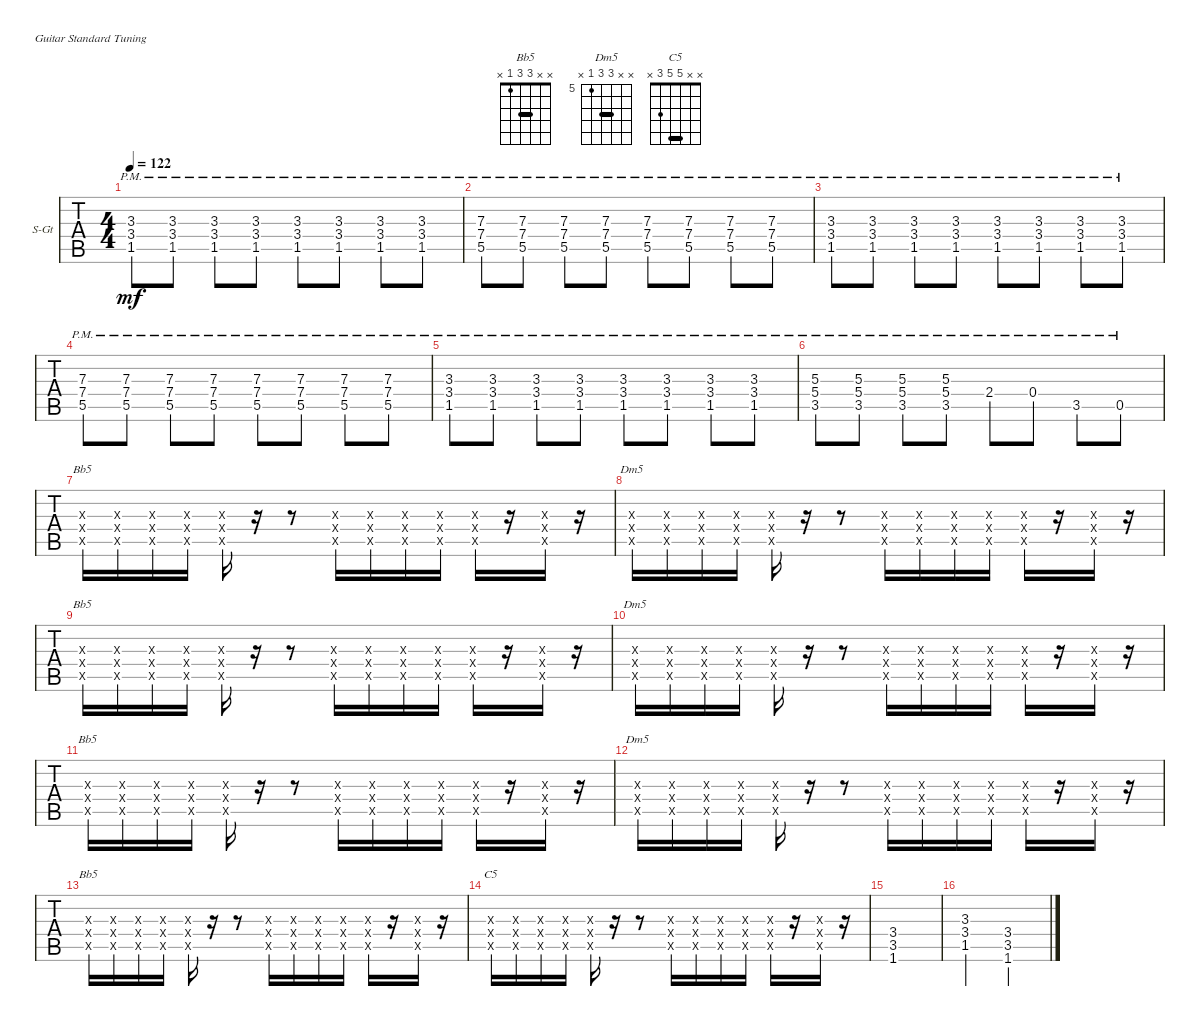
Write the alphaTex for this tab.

\defaultSystemsLayout 4
\bracketExtendMode groupsimilarinstruments
\firstSystemTrackNameOrientation horizontal
\otherSystemsTrackNameOrientation horizontal
\track ("Guitar" "S-Gt") {instrument acousticguitarsteel}
\staff {tabs}
\tuning (E4 B3 G3 D3 A2 E2)
\chord ("Bb5" x x 3 3 1 x) {barre 3}
\chord ("Dm5" x x 7 7 5 x) {firstfret 5 barre 7}
\chord ("C5" x x 5 5 3 x) {barre 5}
\ts (4 4)
\tempo 122
\clef g2
\ks c
(3.4{pm} 1.5{pm} 3.3{pm}).8{dy mf} (3.4{pm} 1.5{pm} 3.3{pm}).8 (3.4{pm} 1.5{pm} 3.3{pm}).8 (3.4{pm} 1.5{pm} 3.3{pm}).8 (3.4{pm} 1.5{pm} 3.3{pm}).8 (3.4{pm} 1.5{pm} 3.3{pm}).8 (3.4{pm} 1.5{pm} 3.3{pm}).8 (3.4{pm} 1.5{pm} 3.3{pm}).8 |
(7.4{pm} 5.5{pm} 7.3{pm}).8 (7.4{pm} 5.5{pm} 7.3{pm}).8 (7.4{pm} 5.5{pm} 7.3{pm}).8 (7.4{pm} 5.5{pm} 7.3{pm}).8 (7.4{pm} 5.5{pm} 7.3{pm}).8 (7.4{pm} 5.5{pm} 7.3{pm}).8 (7.4{pm} 5.5{pm} 7.3{pm}).8 (7.4{pm} 5.5{pm} 7.3{pm}).8 |
(3.4{pm} 1.5{pm} 3.3{pm}).8 (3.4{pm} 1.5{pm} 3.3{pm}).8 (3.4{pm} 1.5{pm} 3.3{pm}).8 (3.4{pm} 1.5{pm} 3.3{pm}).8 (3.4{pm} 1.5{pm} 3.3{pm}).8 (3.4{pm} 1.5{pm} 3.3{pm}).8 (3.4{pm} 1.5{pm} 3.3{pm}).8 (3.4{pm} 1.5{pm} 3.3{pm}).8 |
(7.4{pm} 5.5{pm} 7.3{pm}).8 (7.4{pm} 5.5{pm} 7.3{pm}).8 (7.4{pm} 5.5{pm} 7.3{pm}).8 (7.4{pm} 5.5{pm} 7.3{pm}).8 (7.4{pm} 5.5{pm} 7.3{pm}).8 (7.4{pm} 5.5{pm} 7.3{pm}).8 (7.4{pm} 5.5{pm} 7.3{pm}).8 (7.4{pm} 5.5{pm} 7.3{pm}).8 |
(3.4{pm} 1.5{pm} 3.3{pm}).8 (3.4{pm} 1.5{pm} 3.3{pm}).8 (3.4{pm} 1.5{pm} 3.3{pm}).8 (3.4{pm} 1.5{pm} 3.3{pm}).8 (3.4{pm} 1.5{pm} 3.3{pm}).8 (3.4{pm} 1.5{pm} 3.3{pm}).8 (3.4{pm} 1.5{pm} 3.3{pm}).8 (3.4{pm} 1.5{pm} 3.3{pm}).8 |
(3.5{pm} 5.4{pm} 5.3{pm}).8 (3.5{pm} 5.4{pm} 5.3{pm}).8 (3.5{pm} 5.4{pm} 5.3{pm}).8 (3.5{pm} 5.4{pm} 5.3{pm}).8 2.4{pm}.8 0.4{pm}.8 3.5{pm}.8 0.5{pm}.8 |
(3.4{x} 1.5{x} 3.3{x}).16{ch "Bb5"} (3.4{x} 1.5{x} 3.3{x}).16 (3.4{x} 1.5{x} 3.3{x}).16 (3.4{x} 1.5{x} 3.3{x}).16 (3.4{x} 1.5{x} 3.3{x}).16 r.16 r.8 (3.4{x} 1.5{x} 3.3{x}).16 (3.4{x} 1.5{x} 3.3{x}).16 (3.4{x} 1.5{x} 3.3{x}).16 (3.4{x} 1.5{x} 3.3{x}).16 (3.4{x} 1.5{x} 3.3{x}).16 r.16 (3.4{x} 1.5{x} 3.3{x}).16 r.16 |
(7.4{x} 5.5{x} 7.3{x}).16{ch "Dm5"} (7.4{x} 5.5{x} 7.3{x}).16 (7.4{x} 5.5{x} 7.3{x}).16 (7.4{x} 5.5{x} 7.3{x}).16 (7.4{x} 5.5{x} 7.3{x}).16 r.16 r.8 (7.4{x} 5.5{x} 0.3{x}).16 (7.4{x} 5.5{x} 7.3{x}).16 (7.4{x} 5.5{x} 7.3{x}).16 (7.4{x} 5.5{x} 7.3{x}).16 (7.4{x} 5.5{x} 7.3{x}).16 r.16 (7.4{x} 5.5{x} 7.3{x}).16 r.16 |
(3.4{x} 1.5{x} 3.3{x}).16{ch "Bb5"} (3.4{x} 1.5{x} 3.3{x}).16 (3.4{x} 1.5{x} 3.3{x}).16 (3.4{x} 1.5{x} 3.3{x}).16 (3.4{x} 1.5{x} 3.3{x}).16 r.16 r.8 (3.4{x} 1.5{x} 3.3{x}).16 (3.4{x} 1.5{x} 3.3{x}).16 (3.4{x} 1.5{x} 3.3{x}).16 (3.4{x} 1.5{x} 3.3{x}).16 (3.4{x} 1.5{x} 3.3{x}).16 r.16 (3.4{x} 1.5{x} 3.3{x}).16 r.16 |
(7.4{x} 5.5{x} 7.3{x}).16{ch "Dm5"} (7.4{x} 5.5{x} 7.3{x}).16 (7.4{x} 5.5{x} 7.3{x}).16 (7.4{x} 5.5{x} 7.3{x}).16 (7.4{x} 5.5{x} 7.3{x}).16 r.16 r.8 (7.4{x} 5.5{x} 0.3{x}).16 (7.4{x} 5.5{x} 7.3{x}).16 (7.4{x} 5.5{x} 7.3{x}).16 (7.4{x} 5.5{x} 7.3{x}).16 (7.4{x} 5.5{x} 7.3{x}).16 r.16 (7.4{x} 5.5{x} 7.3{x}).16 r.16 |
(3.4{x} 1.5{x} 3.3{x}).16{ch "Bb5"} (3.4{x} 1.5{x} 3.3{x}).16 (3.4{x} 1.5{x} 3.3{x}).16 (3.4{x} 1.5{x} 3.3{x}).16 (3.4{x} 1.5{x} 3.3{x}).16 r.16 r.8 (3.4{x} 1.5{x} 3.3{x}).16 (3.4{x} 1.5{x} 3.3{x}).16 (3.4{x} 1.5{x} 3.3{x}).16 (3.4{x} 1.5{x} 3.3{x}).16 (3.4{x} 1.5{x} 3.3{x}).16 r.16 (3.4{x} 1.5{x} 3.3{x}).16 r.16 |
(7.4{x} 5.5{x} 7.3{x}).16{ch "Dm5"} (7.4{x} 5.5{x} 7.3{x}).16 (7.4{x} 5.5{x} 7.3{x}).16 (7.4{x} 5.5{x} 7.3{x}).16 (7.4{x} 5.5{x} 7.3{x}).16 r.16 r.8 (7.4{x} 5.5{x} 0.3{x}).16 (7.4{x} 5.5{x} 7.3{x}).16 (7.4{x} 5.5{x} 7.3{x}).16 (7.4{x} 5.5{x} 7.3{x}).16 (7.4{x} 5.5{x} 7.3{x}).16 r.16 (7.4{x} 5.5{x} 7.3{x}).16 r.16 |
(3.4{x} 1.5{x} 3.3{x}).16{ch "Bb5"} (3.4{x} 1.5{x} 3.3{x}).16 (3.4{x} 1.5{x} 3.3{x}).16 (3.4{x} 1.5{x} 3.3{x}).16 (3.4{x} 1.5{x} 3.3{x}).16 r.16 r.8 (3.4{x} 1.5{x} 3.3{x}).16 (3.4{x} 1.5{x} 3.3{x}).16 (3.4{x} 1.5{x} 3.3{x}).16 (3.4{x} 1.5{x} 3.3{x}).16 (3.4{x} 1.5{x} 3.3{x}).16 r.16 (3.4{x} 1.5{x} 3.3{x}).16 r.16 |
(3.5{x} 5.4{x} 5.3{x}).16{ch "C5"} (3.5{x} 5.4{x} 5.3{x}).16 (3.5{x} 5.4{x} 5.3{x}).16 (3.5{x} 5.4{x} 5.3{x}).16 (3.5{x} 5.4{x} 5.3{x}).16 r.16 r.8 (3.5{x} 5.4{x} 5.3{x}).16 (3.5{x} 5.4{x} 5.3{x}).16 (3.5{x} 5.4{x} 5.3{x}).16 (3.5{x} 5.4{x} 5.3{x}).16 (3.5{x} 5.4{x} 5.3{x}).16 r.16 (3.5{x} 5.4{x} 5.3{x}).16 r.16 |
(1.6 3.5 3.4).1 |
(1.5 3.4 3.3).2 (1.6 3.5 3.4).2
